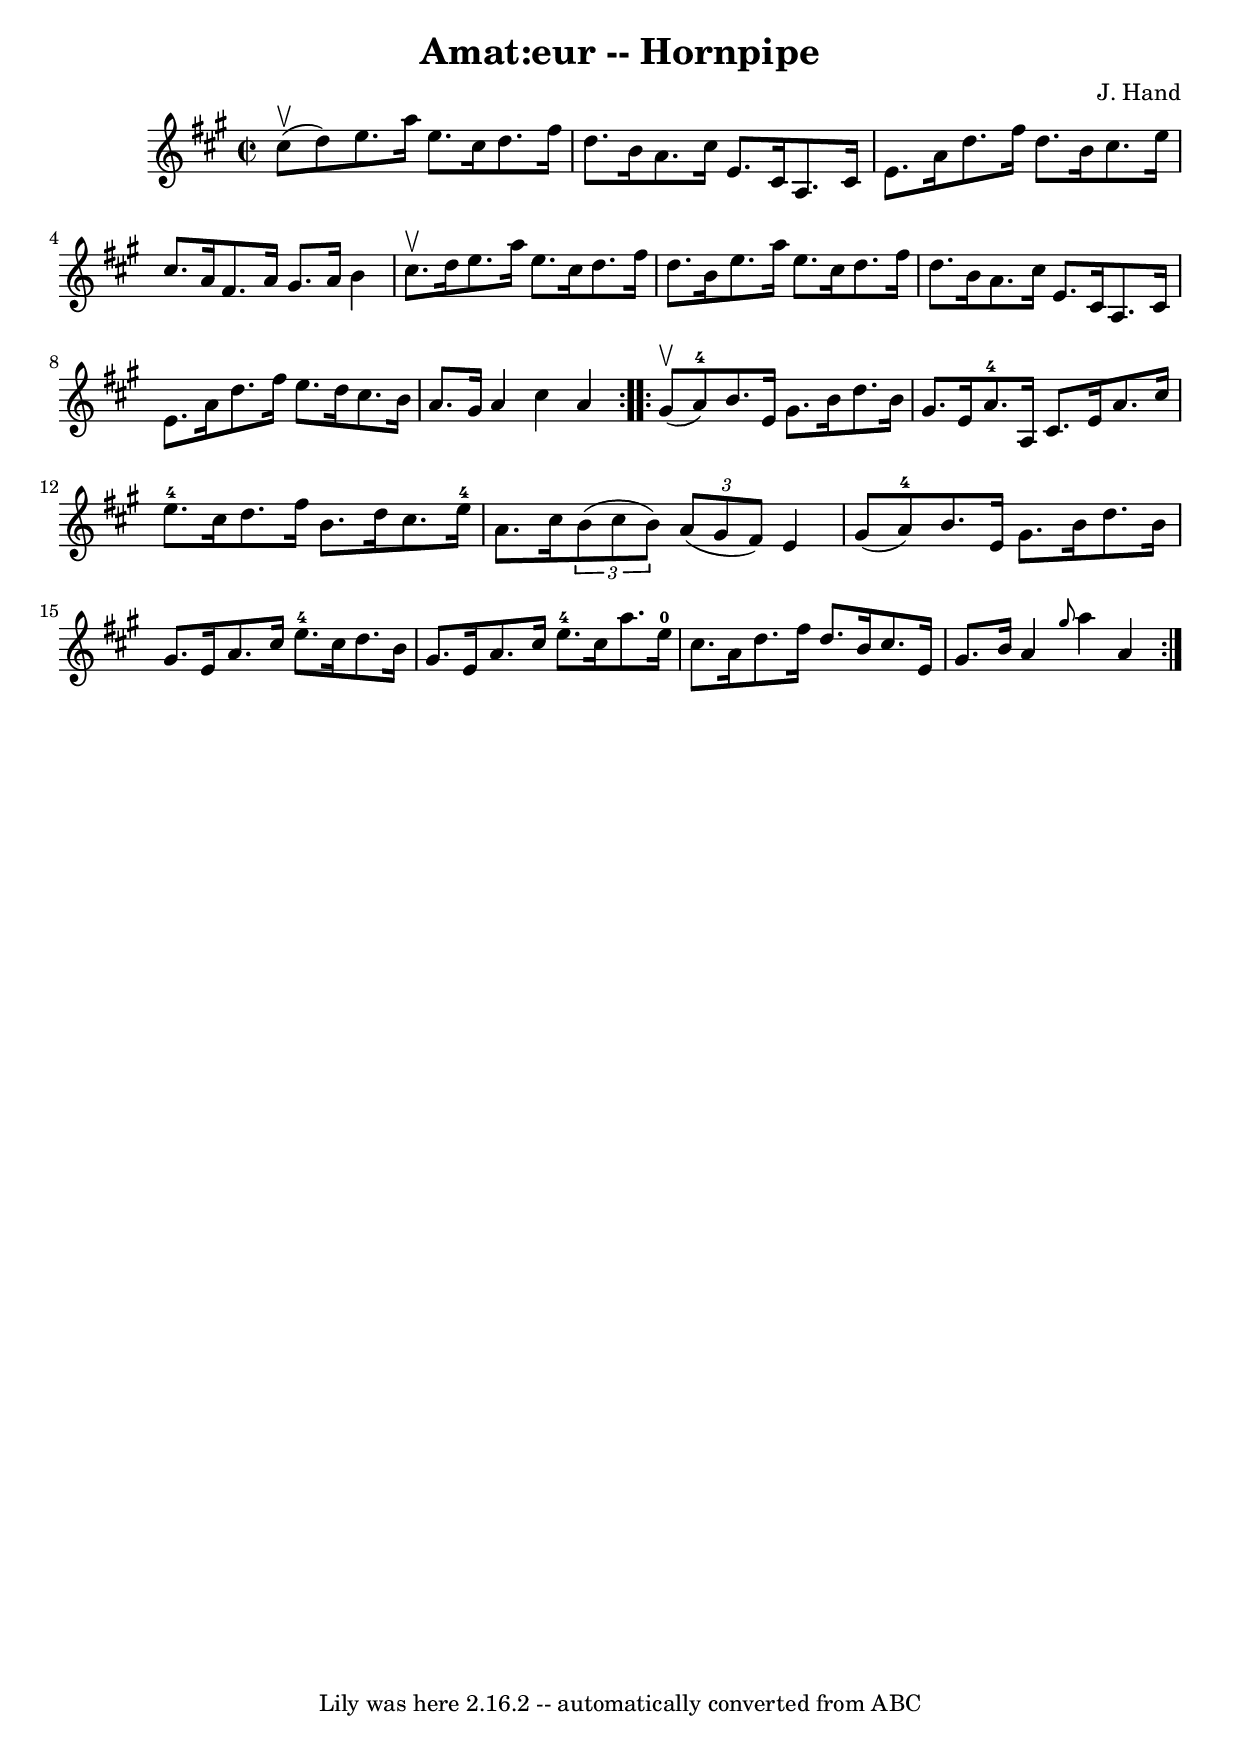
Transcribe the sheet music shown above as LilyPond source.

\version "2.16.2"
\include "Mammoth.ily"
\header {
  %% book = "Cole's 1000 Fiddle Tunes"
  composer = "J. Hand"
  crossRefNumber = "1"
  footnotes = ""
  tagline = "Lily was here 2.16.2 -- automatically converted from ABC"
  title = "Amat:eur -- Hornpipe"

}
voicedefault =  {



  \repeat volta 2 {

    \override Staff.TimeSignature #'style = #'C
    \time 2/2 
    \key a \major
    cis''8 (^\upbow d''8) |
    e''8.    
    a''16 e''8. cis''16 d''8. fis''16 d''8. b'16  |
    a'8. 
    cis''16 e'8. cis'16 a8. cis'16 e'8. a'16  |
    d''8. 
    fis''16 d''8. b'16 cis''8. e''16 cis''8. a'16  |
    
    fis'8. a'16 gis'8. a'16 b'4 cis''8.^\upbow d''16  |
    
    e''8. a''16 e''8. cis''16 d''8. fis''16 d''8. b'16  
    |
    e''8. a''16 e''8. cis''16 d''8. fis''16 d''8.    
    b'16  |
    a'8. cis''16 e'8. cis'16 a8. cis'16 e'8.    
    a'16  |
    d''8. fis''16 e''8. d''16 cis''8. b'16 a'8.  
    gis'16  |
    a'4 cis''4 a'4  
  }     
  \repeat volta 2 {
    gis'8 (^\upbow a'8-4) |
    b'8. e'16 gis'8. b'16 d''8.    
    b'16 gis'8. e'16  |
    a'8.-4 a16 cis'8. e'16 a'8.    
    cis''16 e''8.-4 cis''16  |
    d''8. fis''16 b'8. d''16 
    cis''8. e''16-4 a'8. cis''16  |
    \times 2/3 { b'8 (
		 cis''8 b'8) 
	       }   \times 2/3 { a'8 (gis'8 fis'8) 
			      } e'4    
    gis'8 (a'8-4) |
    b'8. e'16 gis'8. b'16 d''8.    
    b'16 gis'8. e'16  |
    a'8. cis''16 e''8.-4 cis''16    
    d''8. b'16 gis'8. e'16  |
    a'8. cis''16 e''8.-4   
    cis''16 a''8. e''16-0 cis''8. a'16  |
    d''8. fis''16   
    d''8. b'16 cis''8. e'16 gis'8. b'16  |
    a'4  \grace {   
      gis''8  
    } a''4 a'4  
  }   

}

\score{
  <<

    \context Staff="default"
    {
      \voicedefault 
      
    }

  >>
  \layout {
    
  }
  \midi {
  }

}
